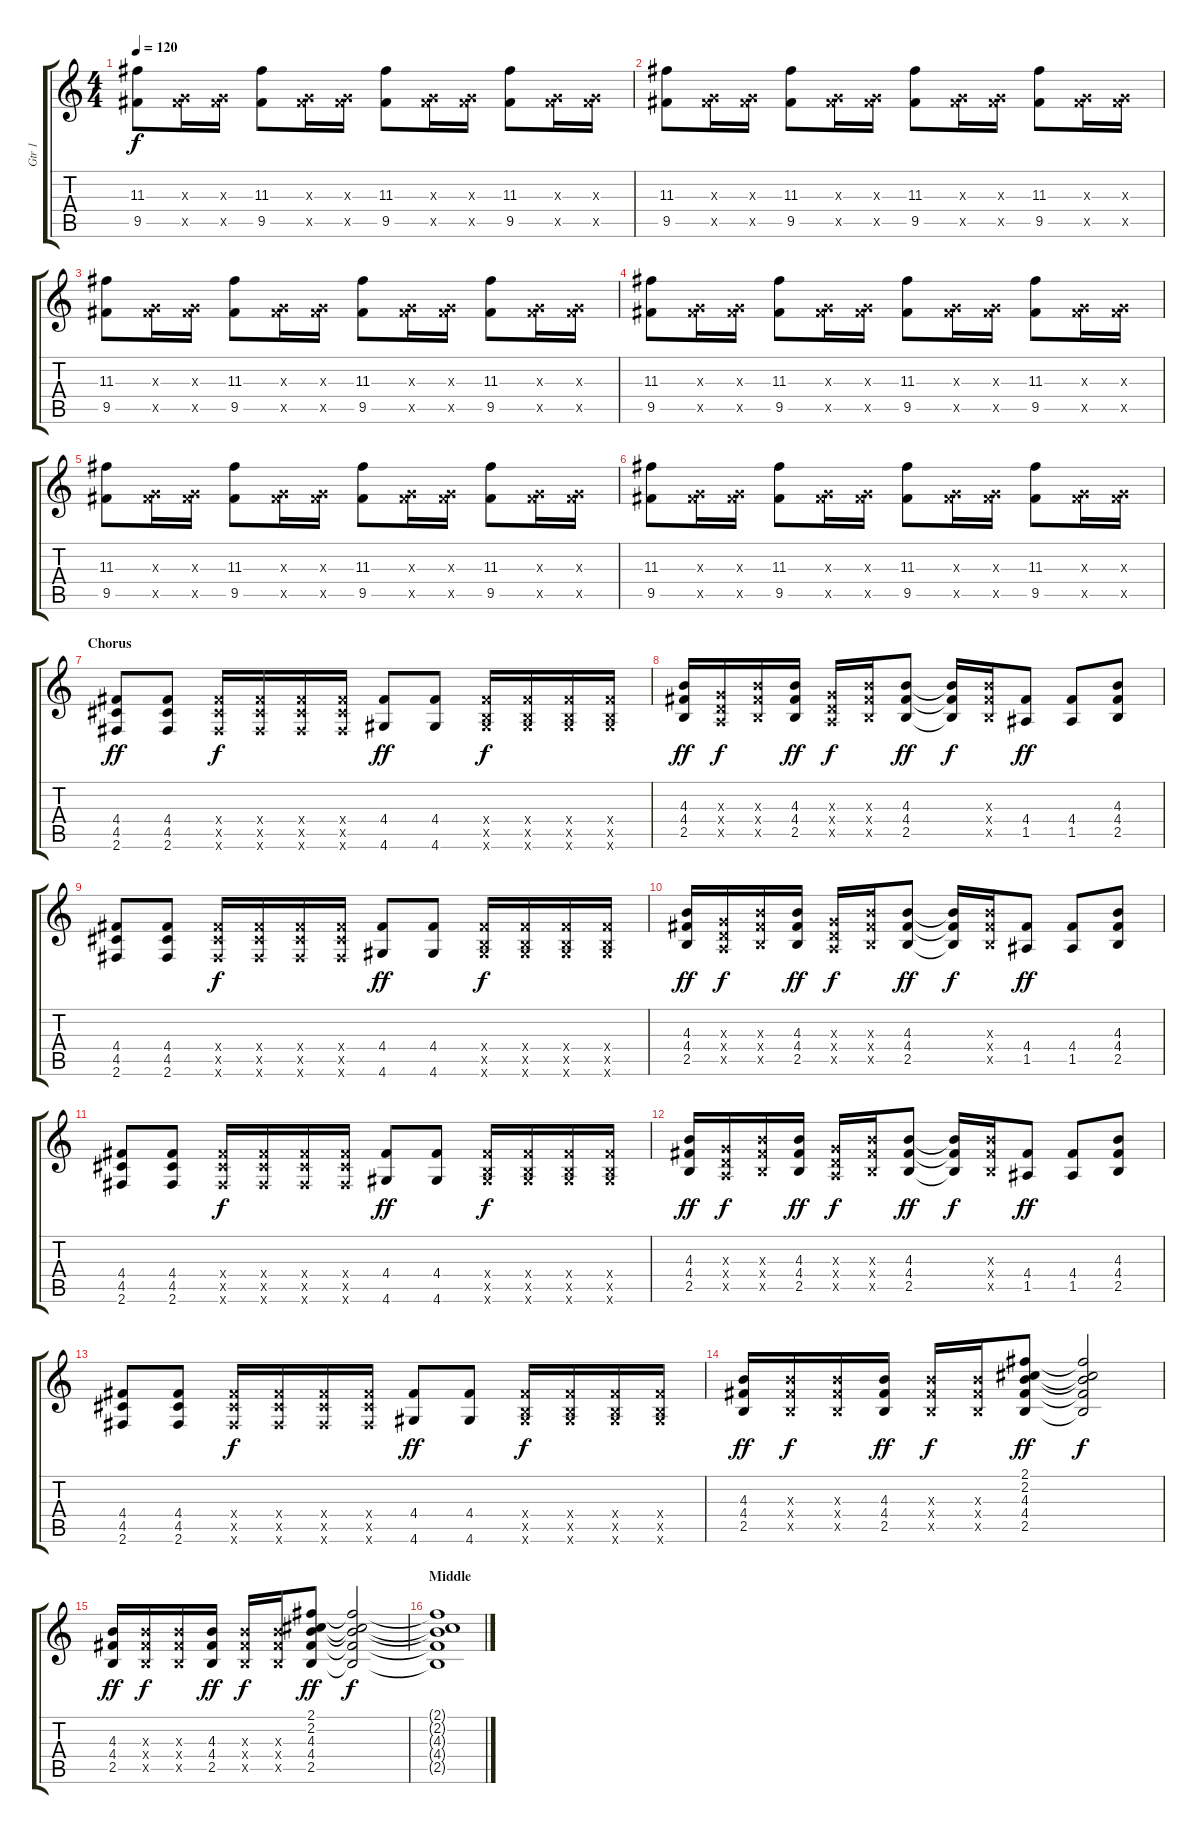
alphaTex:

\track ("Gtr 1" "Gtr 1") {instrument distortionguitar}
\staff {score tabs}
\tuning (E4 B3 G3 D3 A2 E2) {hide}
\ts (4 4)
\tempo 120
\clef g2
\ks c
(11.3 9.5).8{dy f} (0.3{x} 9.5{x}).16 (0.3{x} 9.5{x}).16 (11.3 9.5).8 (0.3{x} 9.5{x}).16 (0.3{x} 9.5{x}).16 (11.3 9.5).8 (0.3{x} 9.5{x}).16 (0.3{x} 9.5{x}).16 (11.3 9.5).8 (0.3{x} 9.5{x}).16 (0.3{x} 9.5{x}).16 |
(11.3 9.5).8 (0.3{x} 9.5{x}).16 (0.3{x} 9.5{x}).16 (11.3 9.5).8 (0.3{x} 9.5{x}).16 (0.3{x} 9.5{x}).16 (11.3 9.5).8 (0.3{x} 9.5{x}).16 (0.3{x} 9.5{x}).16 (11.3 9.5).8 (0.3{x} 9.5{x}).16 (0.3{x} 9.5{x}).16 |
(11.3 9.5).8 (0.3{x} 9.5{x}).16 (0.3{x} 9.5{x}).16 (11.3 9.5).8 (0.3{x} 9.5{x}).16 (0.3{x} 9.5{x}).16 (11.3 9.5).8 (0.3{x} 9.5{x}).16 (0.3{x} 9.5{x}).16 (11.3 9.5).8 (0.3{x} 9.5{x}).16 (0.3{x} 9.5{x}).16 |
(11.3 9.5).8 (0.3{x} 9.5{x}).16 (0.3{x} 9.5{x}).16 (11.3 9.5).8 (0.3{x} 9.5{x}).16 (0.3{x} 9.5{x}).16 (11.3 9.5).8 (0.3{x} 9.5{x}).16 (0.3{x} 9.5{x}).16 (11.3 9.5).8 (0.3{x} 9.5{x}).16 (0.3{x} 9.5{x}).16 |
(11.3 9.5).8 (0.3{x} 9.5{x}).16 (0.3{x} 9.5{x}).16 (11.3 9.5).8 (0.3{x} 9.5{x}).16 (0.3{x} 9.5{x}).16 (11.3 9.5).8 (0.3{x} 9.5{x}).16 (0.3{x} 9.5{x}).16 (11.3 9.5).8 (0.3{x} 9.5{x}).16 (0.3{x} 9.5{x}).16 |
(11.3 9.5).8 (0.3{x} 9.5{x}).16 (0.3{x} 9.5{x}).16 (11.3 9.5).8 (0.3{x} 9.5{x}).16 (0.3{x} 9.5{x}).16 (11.3 9.5).8 (0.3{x} 9.5{x}).16 (0.3{x} 9.5{x}).16 (11.3 9.5).8 (0.3{x} 9.5{x}).16 (0.3{x} 9.5{x}).16 |
\section ("" "Chorus")
(4.4 4.5 2.6).8{dy ff} (4.4 4.5 2.6).8 (4.4{x} 4.5{x} 2.6{x}).16{dy f} (4.4{x} 4.5{x} 2.6{x}).16 (4.4{x} 4.5{x} 2.6{x}).16 (4.4{x} 4.5{x} 2.6{x}).16 (4.4 4.6).8{dy ff} (4.4 4.6).8 (4.4{x} 2.5{x} 4.6{x}).16{dy f} (4.4{x} 2.5{x} 4.6{x}).16 (4.4{x} 2.5{x} 4.6{x}).16 (4.4{x} 2.5{x} 4.6{x}).16 |
(4.3 4.4 2.5).16{dy ff} (0.3{x} 0.4{x} 0.5{x}).16{dy f} (4.3{x} 4.4{x} 2.5{x}).16 (4.3 4.4 2.5).16{dy ff} (0.3{x} 0.4{x} 0.5{x}).16{dy f} (4.3{x} 4.4{x} 2.5{x}).16 (4.3 4.4 2.5).8{dy ff} (4.3{t} 4.4{t} 2.5{t}).16{dy f} (4.3{x} 4.4{x} 2.5{x}).16 (4.4 1.5).8{dy ff} (4.4 1.5).8 (4.3 4.4 2.5).8 |
(4.4 4.5 2.6).8 (4.4 4.5 2.6).8 (4.4{x} 4.5{x} 2.6{x}).16{dy f} (4.4{x} 4.5{x} 2.6{x}).16 (4.4{x} 4.5{x} 2.6{x}).16 (4.4{x} 4.5{x} 2.6{x}).16 (4.4 4.6).8{dy ff} (4.4 4.6).8 (4.4{x} 2.5{x} 4.6{x}).16{dy f} (4.4{x} 2.5{x} 4.6{x}).16 (4.4{x} 2.5{x} 4.6{x}).16 (4.4{x} 2.5{x} 4.6{x}).16 |
(4.3 4.4 2.5).16{dy ff} (0.3{x} 0.4{x} 0.5{x}).16{dy f} (4.3{x} 4.4{x} 2.5{x}).16 (4.3 4.4 2.5).16{dy ff} (0.3{x} 0.4{x} 0.5{x}).16{dy f} (4.3{x} 4.4{x} 2.5{x}).16 (4.3 4.4 2.5).8{dy ff} (4.3{t} 4.4{t} 2.5{t}).16{dy f} (4.3{x} 4.4{x} 2.5{x}).16 (4.4 1.5).8{dy ff} (4.4 1.5).8 (4.3 4.4 2.5).8 |
(4.4 4.5 2.6).8 (4.4 4.5 2.6).8 (4.4{x} 4.5{x} 2.6{x}).16{dy f} (4.4{x} 4.5{x} 2.6{x}).16 (4.4{x} 4.5{x} 2.6{x}).16 (4.4{x} 4.5{x} 2.6{x}).16 (4.4 4.6).8{dy ff} (4.4 4.6).8 (4.4{x} 2.5{x} 4.6{x}).16{dy f} (4.4{x} 2.5{x} 4.6{x}).16 (4.4{x} 2.5{x} 4.6{x}).16 (4.4{x} 2.5{x} 4.6{x}).16 |
(4.3 4.4 2.5).16{dy ff} (0.3{x} 0.4{x} 0.5{x}).16{dy f} (4.3{x} 4.4{x} 2.5{x}).16 (4.3 4.4 2.5).16{dy ff} (0.3{x} 0.4{x} 0.5{x}).16{dy f} (4.3{x} 4.4{x} 2.5{x}).16 (4.3 4.4 2.5).8{dy ff} (4.3{t} 4.4{t} 2.5{t}).16{dy f} (4.3{x} 4.4{x} 2.5{x}).16 (4.4 1.5).8{dy ff} (4.4 1.5).8 (4.3 4.4 2.5).8 |
(4.4 4.5 2.6).8 (4.4 4.5 2.6).8 (4.4{x} 4.5{x} 2.6{x}).16{dy f} (4.4{x} 4.5{x} 2.6{x}).16 (4.4{x} 4.5{x} 2.6{x}).16 (4.4{x} 4.5{x} 2.6{x}).16 (4.4 4.6).8{dy ff} (4.4 4.6).8 (4.4{x} 2.5{x} 4.6{x}).16{dy f} (4.4{x} 2.5{x} 4.6{x}).16 (4.4{x} 2.5{x} 4.6{x}).16 (4.4{x} 2.5{x} 4.6{x}).16 |
(4.3 4.4 2.5).16{dy ff} (4.3{x} 4.4{x} 2.5{x}).16{dy f} (4.3{x} 4.4{x} 2.5{x}).16 (4.3 4.4 2.5).16{dy ff} (4.3{x} 4.4{x} 2.5{x}).16{dy f} (4.3{x} 4.4{x} 2.5{x}).16 (2.1 2.2 4.3 4.4 2.5).8{dy ff} (2.1{t} 2.2{t} 4.3{t} 4.4{t} 2.5{t}).2{dy f} |
(4.3 4.4 2.5).16{dy ff} (4.3{x} 4.4{x} 2.5{x}).16{dy f} (4.3{x} 4.4{x} 2.5{x}).16 (4.3 4.4 2.5).16{dy ff} (4.3{x} 4.4{x} 2.5{x}).16{dy f} (4.3{x} 4.4{x} 2.5{x}).16 (2.1 2.2 4.3 4.4 2.5).8{dy ff} (2.1{t} 2.2{t} 4.3{t} 4.4{t} 2.5{t}).2{dy f} |
\section ("" "Middle")
(2.1{t} 2.2{t} 4.3{t} 4.4{t} 2.5{t}).1
